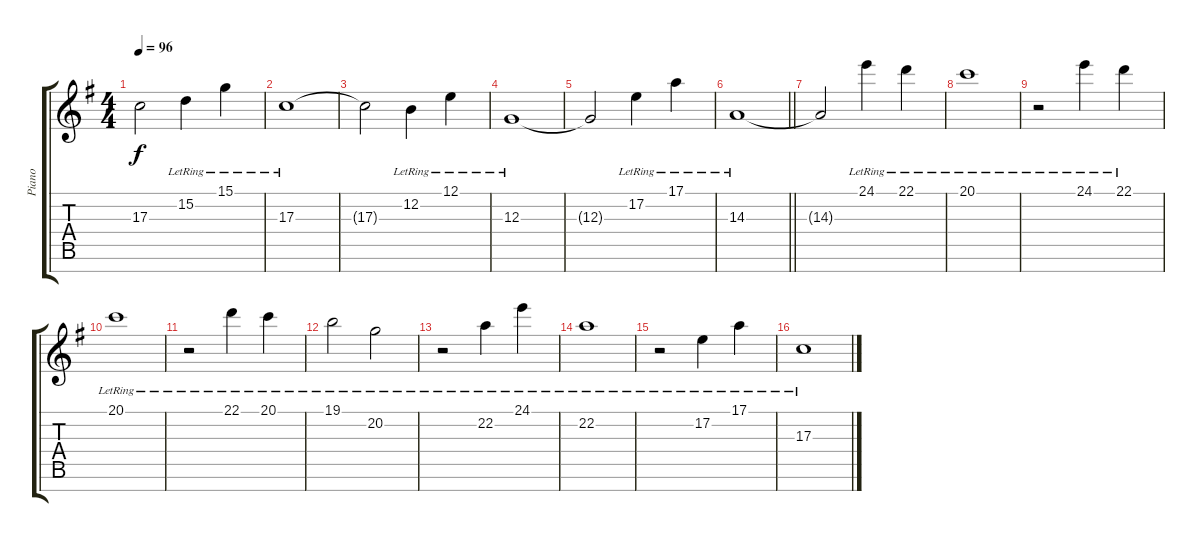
\track ("Piano" "Piano") {instrument acousticgrandpiano}
\staff {score tabs}
\tuning (E4 B3 G3 D3 A2 E2 B1) {hide}
\ts (4 4)
\tempo 96
\clef g2
\ks g
17.3{t}.2{dy f} 15.2{lr}.4 15.1{lr}.4 |
17.3{lr}.1 |
17.3{t}.2 12.2{lr}.4 12.1{lr}.4 |
12.3{lr}.1 |
12.3{t}.2 17.2{lr}.4 17.1{lr}.4 |
\barLineRight lightlight
14.3{lr}.1 |
\section ("" "")
14.3{t}.2 24.1{lr}.4 22.1{lr}.4 |
20.1{lr}.1 |
r.2 24.1{lr}.4 22.1{lr}.4 |
20.1{lr}.1 |
r.2 22.1{lr}.4 20.1{lr}.4 |
19.1{lr}.2 20.2{lr}.2 |
r.2 22.2{lr}.4 24.1{lr}.4 |
22.2{lr}.1 |
r.2 17.2{lr}.4 17.1{lr}.4 |
17.3{lr}.1
